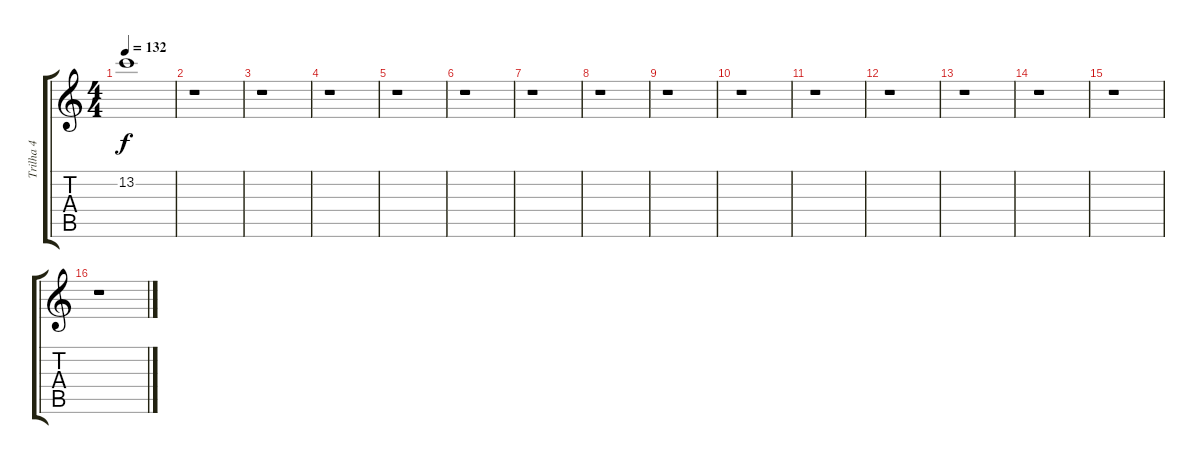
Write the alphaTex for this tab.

\track ("Trilha 4" "Trilha 4") {instrument acousticguitarsteel}
\staff {score tabs}
\tuning (E4 B3 G3 D3 A2 E2) {hide}
\ts (4 4)
\tempo 132
\clef g2
\ks c
13.2{t}.1{dy f} |
r.1 |
r.1 |
r.1 |
r.1 |
r.1 |
r.1 |
r.1 |
r.1 |
r.1 |
r.1 |
r.1 |
r.1 |
r.1 |
r.1 |
r.1
